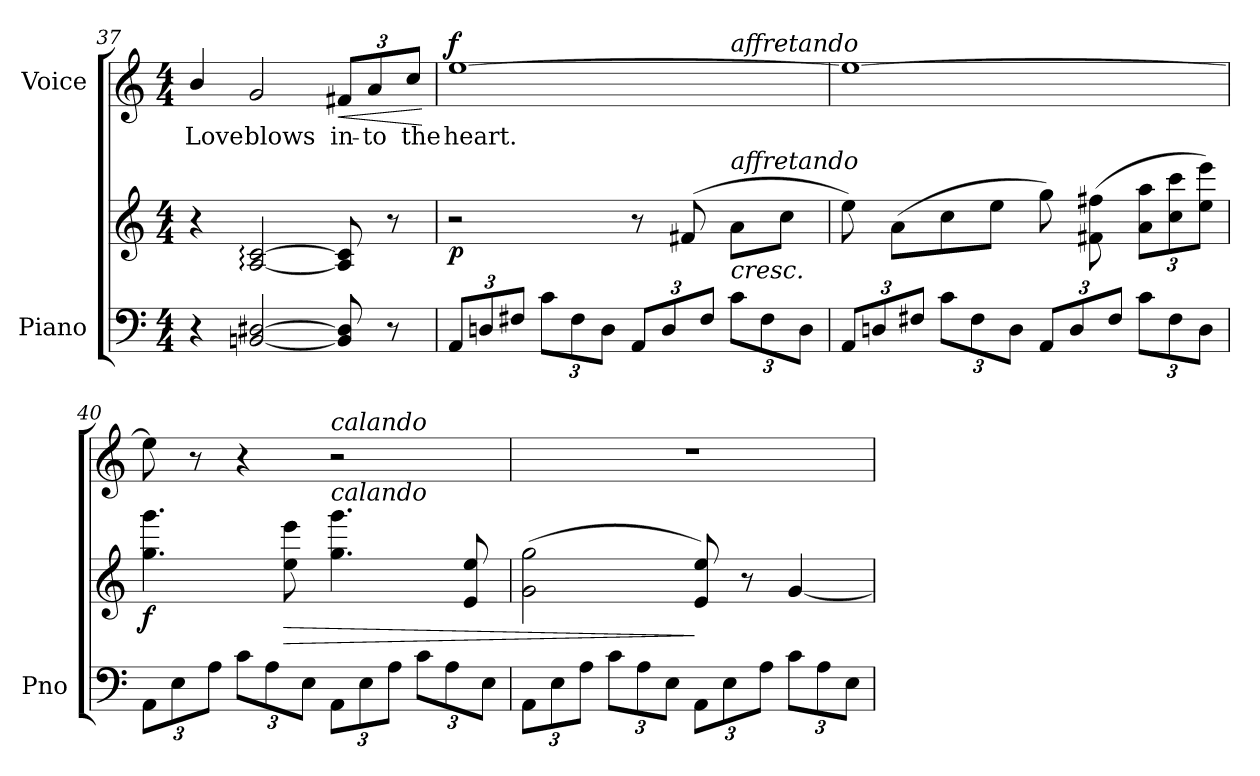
**kern	**kern	**dynam	**kern	**text	**dynam
*part2	*part2	*part2	*part1	*part1	*part1
*staff3	*staff2	*staff2/3	*staff1	*staff1	*staff1
*I"Piano	*	*	*I"Voice	*	*
*I'Pno	*	*	*	*	*
*clefF4	*clefG2	*	*clefG2	*	*
*k[]	*k[]	*	*k[]	*	*
*M4/4	*M4/4	*	*M4/4	*	*
=37	=37	=37	=37	=37	=37
!	!	!	!	!LO:LY:b	!
4r	4r	.	4b/	Love	.
!	!	!	!	!LO:LY:b	!
[2BBn/ [2D#X/	[2A/: [2c/:	.	2g/	blows	.
!	!	!	!	!LO:LY:b	!LO:HP:b
8BB/] 8D#/]	8A/] 8c/]	.	12f#X/L	in-	<
!	!	!	!	!LO:LY:b	!
.	.	.	12a/	-to	.
8r	8r	.	.	.	.
!	!	!	!	!LO:LY:b	!
.	.	.	12cc/J	the	.
.	.	.	.	.	[
=38	=38	=38	=38	=38	=38
*Xbrackettup	*	*	*	*	*
!	!	!LO:DY:b	!	!LO:LY:b	!LO:DY:a
*	*	*	*^	*	*
12AA/L	2r	p	[1ee	2ryy	heart.	f
12Dn/	.	.	.	.	.	.
12F#X/J	.	.	.	.	.	.
12c\L	.	.	.	.	.	.
12F#\	.	.	.	.	.	.
12D\J	.	.	.	.	.	.
*	*	*	*MM94	*	*	*
12AA/L	8r	.	.	4ryy	.	.
12D/	.	.	.	.	.	.
.	(<8f#X/	.	.	.	.	.
12F#/J	.	.	.	.	.	.
!	!	!	!	!LO:TX:a:i:t=affretando	!	!
!	!LO:TX:a:i:t=affretando	!	!	!	!	!
!	!	!LO:HP:b	!	!	!	!
12c\L	8a\L	<	.	4ryy	.	.
12F#\	.	.	.	.	.	.
.	8cc\J	.	.	.	.	.
12D\J	.	.	.	.	.	.
!!LO:PB:g=z	!!
=39	=39	=39	=39	=39	=39	=39
*	*	*	*MM98	*	*	*
12AA/L	8ee\)	.	1ee_	2ryy	.	.
12Dn/	.	.	.	.	.	.
.	(>8a\L	.	.	.	.	.
12F#X/J	.	.	.	.	.	.
12c\L	8cc\	.	.	.	.	.
12F#\	.	.	.	.	.	.
.	8ee\J	.	.	.	.	.
12D\J	.	.	.	.	.	.
*	*	*	*MM112	*	*	*
12AA/L	8gg\)	.	.	2ryy	.	.
12D/	.	.	.	.	.	.
.	(>8f#X\ 8ff#X\	.	.	.	.	.
12F#/J	.	.	.	.	.	.
*	*Xbrackettup	*	*	*	*	*
12c\L	12a\ 12aa\L	.	.	.	.	.
12F#\	12cc\ 12ccc\	.	.	.	.	.
12D\J	12ee\ 12eee\J)	.	.	.	.	.
*	*	*	*v	*v	*	*
=40	=40	=40	=40	=40	=40
*	*	*	*MM116	*	*
*	*	*	*^	*	*
!	!	!LO:DY:b	!	!	!	!
*	*	*	*v	*v	*	*
12AA\L	4.gg\ 4.ggg\	f	8ee\]	.	.
12E\	.	.	.	.	.
.	.	.	8r	.	.
12A\J	.	.	.	.	.
12c\L	.	.	4r	.	.
12A\	.	.	.	.	.
!	!	!LO:HP:b	!	!	!
.	8ee\ 8eee\	>	.	.	.
12E\J	.	.	.	.	.
*	*	*	*MM114	*	*
!	!	!	!LO:TX:a:i:t=calando	!	!
!	!LO:TX:a:i:t=calando	!	!	!	!
12AA\L	4.gg\ 4.ggg\	.	2r	.	.
12E\	.	.	.	.	.
12A\J	.	.	.	.	.
12c\L	.	.	.	.	.
12A\	.	.	.	.	.
.	8e/ 8ee/	.	.	.	.
12E\J	.	.	.	.	.
.	.	[	.	.	.
!!LO:LB:g=z
=41	=41	=41	=41	=41	=41
*	*	*	*MM112	*	*
*	*	*	*^	*	*
12AA\L	(>2g\ 2gg\	.	1r	2ryy	.	.
12E\	.	.	.	.	.	.
12A\J	.	.	.	.	.	.
12c\L	.	.	.	.	.	.
12A\	.	.	.	.	.	.
12E\J	.	.	.	.	.	.
*	*	*	*MM100	*	*	*
12AA\L	8e/ 8ee/)	]	.	2ryy	.	.
12E\	.	.	.	.	.	.
.	8r	.	.	.	.	.
12A\J	.	.	.	.	.	.
12c\L	[4g/	.	.	.	.	.
12A\	.	.	.	.	.	.
12E\J	.	.	.	.	.	.
*	*	*	*v	*v	*	*
=	=	=	=	=	=
*-	*-	*-	*-	*-	*-
